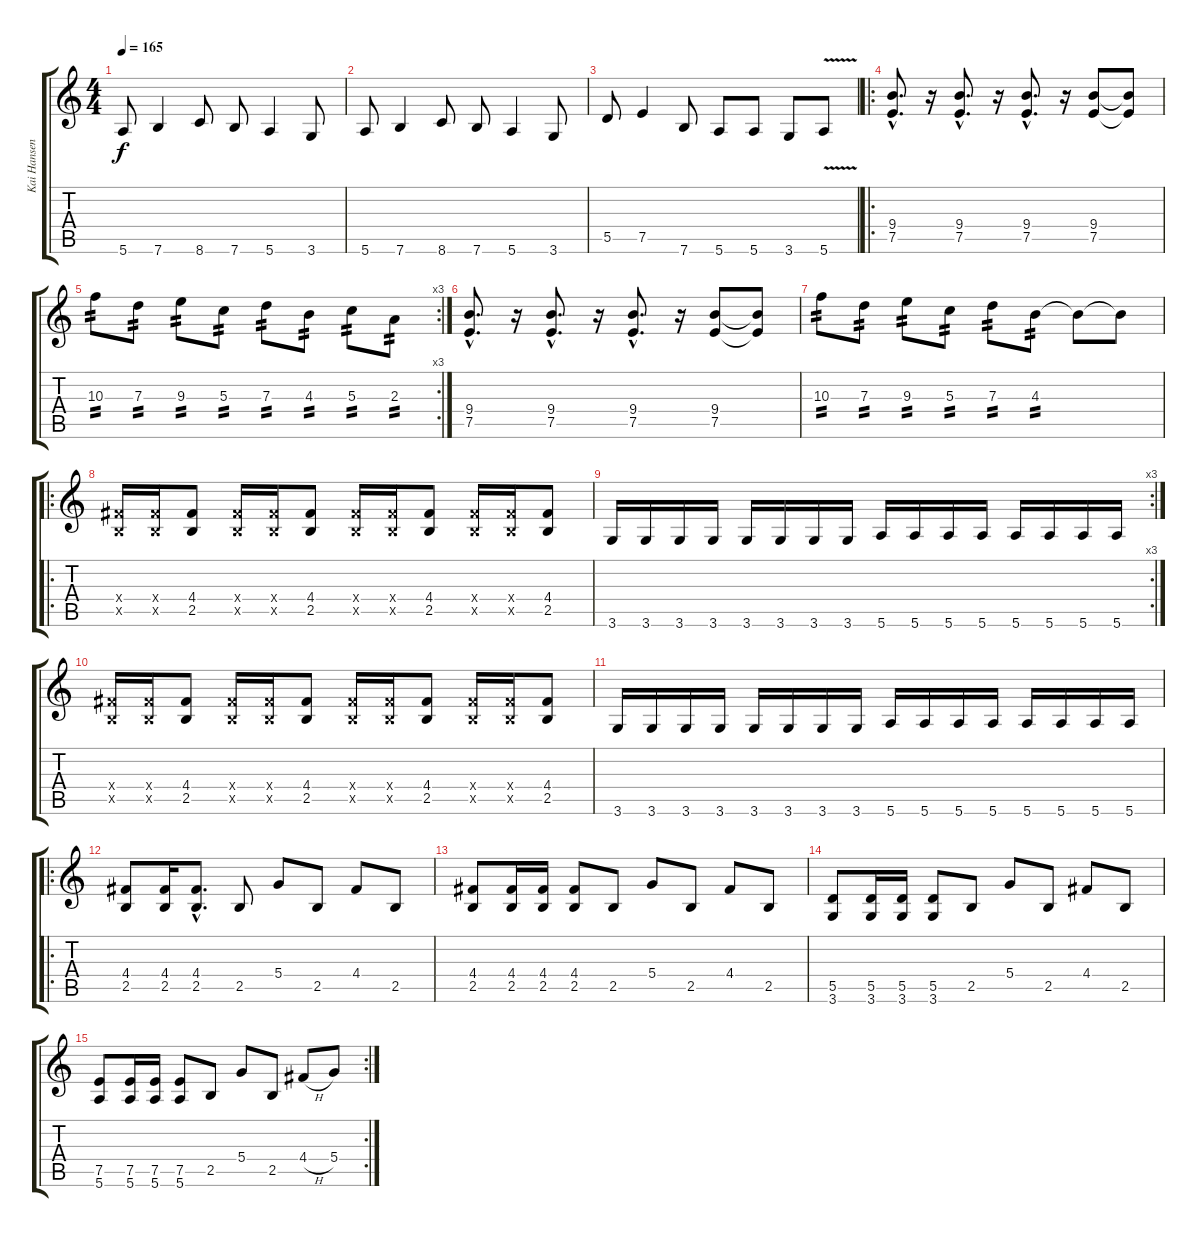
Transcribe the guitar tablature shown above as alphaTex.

\track ("Kai Hansen" "Kai Hansen") {instrument distortionguitar}
\staff {score tabs}
\tuning (E4 B3 G3 D3 A2 E2) {hide}
\ts (4 4)
\tempo 165
\clef g2
\ks c
5.6.8{dy f} 7.6.4 8.6.8 7.6.8 5.6.4 3.6.8 |
5.6.8 7.6.4 8.6.8 7.6.8 5.6.4 3.6.8 |
5.5.8 7.5.4 7.6.8 5.6.8 5.6.8 3.6.8 5.6{v}.8 |
\ro
(9.4{hac} 7.5{hac}).8{d} r.16 (9.4{hac} 7.5{hac}).8{d} r.16 (9.4{hac} 7.5{hac}).8{d} r.16 (9.4 7.5).8 (9.4{t} 7.5{t}).8 |
\rc 3
10.3.8{tp 2} 7.3.8{tp 2} 9.3.8{tp 2} 5.3.8{tp 2} 7.3.8{tp 2} 4.3.8{tp 2} 5.3.8{tp 2} 2.3.8{tp 2} |
(9.4{hac} 7.5{hac}).8{d} r.16 (9.4{hac} 7.5{hac}).8{d} r.16 (9.4{hac} 7.5{hac}).8{d} r.16 (9.4 7.5).8 (9.4{t} 7.5{t}).8 |
10.3.8{tp 2} 7.3.8{tp 2} 9.3.8{tp 2} 5.3.8{tp 2} 7.3.8{tp 2} 4.3.8{tp 2} 4.3{t}.8 4.3{t}.8 |
\ro
(4.4{x} 2.5{x}).16 (4.4{x} 2.5{x}).16 (4.4 2.5).8 (4.4{x} 2.5{x}).16 (4.4{x} 2.5{x}).16 (4.4 2.5).8 (4.4{x} 2.5{x}).16 (4.4{x} 2.5{x}).16 (4.4 2.5).8 (4.4{x} 2.5{x}).16 (4.4{x} 2.5{x}).16 (4.4 2.5).8 |
\rc 3
3.6.16 3.6.16 3.6.16 3.6.16 3.6.16 3.6.16 3.6.16 3.6.16 5.6.16 5.6.16 5.6.16 5.6.16 5.6.16 5.6.16 5.6.16 5.6.16 |
(4.4{x} 2.5{x}).16 (4.4{x} 2.5{x}).16 (4.4 2.5).8 (4.4{x} 2.5{x}).16 (4.4{x} 2.5{x}).16 (4.4 2.5).8 (4.4{x} 2.5{x}).16 (4.4{x} 2.5{x}).16 (4.4 2.5).8 (4.4{x} 2.5{x}).16 (4.4{x} 2.5{x}).16 (4.4 2.5).8 |
3.6.16 3.6.16 3.6.16 3.6.16 3.6.16 3.6.16 3.6.16 3.6.16 5.6.16 5.6.16 5.6.16 5.6.16 5.6.16 5.6.16 5.6.16 5.6.16 |
\ro
(4.4 2.5).8 (4.4 2.5).16 (4.4{hac} 2.5{hac}).8{d} 2.5.8 5.4.8 2.5.8 4.4.8 2.5.8 |
(4.4 2.5).8 (4.4 2.5).16 (4.4 2.5).16 (4.4 2.5).8 2.5.8 5.4.8 2.5.8 4.4.8 2.5.8 |
(5.5 3.6).8 (5.5 3.6).16 (5.5 3.6).16 (5.5 3.6).8 2.5.8 5.4.8 2.5.8 4.4.8 2.5.8 |
\rc 2
(7.5 5.6).8 (7.5 5.6).16 (7.5 5.6).16 (7.5 5.6).8 2.5.8 5.4.8 2.5.8 4.4{h}.8 5.4.8
